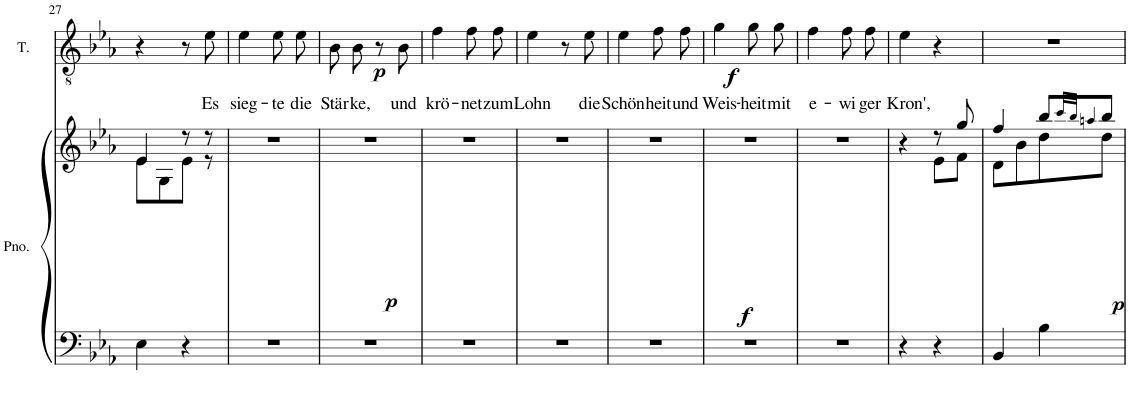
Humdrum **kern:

**kern	**kern	**dynam	**kern	**text	**dynam
*part2	*part2	*part2	*part1	*part1	*part1
*staff3	*staff2	*staff2/3	*staff1	*staff1	*staff1
*I"Piano	*	*	*I"Tenor	*	*
*I'Pno.	*	*	*I'T.	*	*
!!LO:PB:g=z
*clefF4	*clefG2	*	*clefGv2	*	*
*k[b-e-a-]	*k[b-e-a-]	*	*k[b-e-a-]	*	*
*M2/4	*M4/4	*	*M2/4	*	*
=27	=27	=27	=27	=27	=27
*	*^	*	*	*	*
4E-\	4e-/	8e-\L	.	4r	.	.
.	.	8G\	.	.	.	.
4r	8r	8e-\J	.	8r	.	.
!	!	!	!LO:DY:b	!	!LO:LY:b	!LO:DY:b
.	8r	8r	p	8e-\	Es	p
=28	=28	=28	=28	=28	=28	=28
!	!	!	!	!	!LO:LY:b	!
*	*v	*v	*	*	*	*
2r	2r	.	4e-\	sieg-	.
!	!	!	!	!LO:LY:b	!
.	.	.	8e-\L	-te	.
!	!	!	!	!LO:LY:b	!
.	.	.	8e-\J	die	.
=29	=29	=29	=29	=29	=29
!	!	!	!	!LO:LY:b	!
2r	2r	.	8B-\L	Stär-	.
!	!	!	!	!LO:LY:b	!
.	.	.	8B-\J	-ke,	.
.	.	.	8r	.	.
!	!	!	!	!LO:LY:b	!
.	.	.	8B-\	und	.
=30	=30	=30	=30	=30	=30
!	!	!	!	!LO:LY:b	!
2r	2r	.	4f\	krö-	.
!	!	!	!	!LO:LY:b	!
.	.	.	8f\L	-net	.
!	!	!	!	!LO:LY:b	!
.	.	.	8f\J	zum	.
=31	=31	=31	=31	=31	=31
!	!	!	!	!LO:LY:b	!
*	*^	*	*	*	*
2r	2r	4.ryy	.	4e-\	Lohn	.
.	.	.	.	8r	.	.
!	!	!	!LO:DY:b	!	!LO:LY:b	!LO:DY:b
.	.	8ryy	f	8e-\	die	f
=32	=32	=32	=32	=32	=32	=32
!	!	!	!	!	!LO:LY:b	!
*	*v	*v	*	*	*	*
2r	2r	.	4e-\	Schön-	.
!	!	!	!	!LO:LY:b	!
.	.	.	8f\L	-heit	.
!	!	!	!	!LO:LY:b	!
.	.	.	8f\J	und	.
=33	=33	=33	=33	=33	=33
!	!	!	!	!LO:LY:b	!
2r	2r	.	4g\	Weis-	.
!	!	!	!	!LO:LY:b	!
.	.	.	8g\L	-heit	.
!	!	!	!	!LO:LY:b	!
.	.	.	8g\J	mit	.
=34	=34	=34	=34	=34	=34
!	!	!	!	!LO:LY:b	!
2r	2r	.	4f\	e-	.
!	!	!	!	!LO:LY:b	!
.	.	.	8f\L	-wi-	.
!	!	!	!	!LO:LY:b	!
.	.	.	8f\J	-ger	.
=35	=35	=35	=35	=35	=35
*	*^	*	*	*	*
!	!	!	!	!	!LO:LY:b	!
4r	4r	4ryy	.	4e-\	Kron',	.
4r	8r	8e-\L	.	4r	.	.
!	!	!	!LO:DY:b	!	!	!
.	8gg/	8f\J	p	.	.	.
=36	=36	=36	=36	=36	=36	=36
4BB-/	4ff/	8d\L	.	2r	.	.
.	.	8b-\	.	.	.	.
4B-\	8bb-/L	8dd\	.	.	.	.
.	32qccc/LLL	.	.	.	.	.
.	32qbb-/JJJ	.	.	.	.	.
.	4qaan/	.	.	.	.	.
.	8bb-/J	8dd\J	.	.	.	.
*	*v	*v	*	*	*	*
=	=	=	=	=	=
*-	*-	*-	*-	*-	*-
